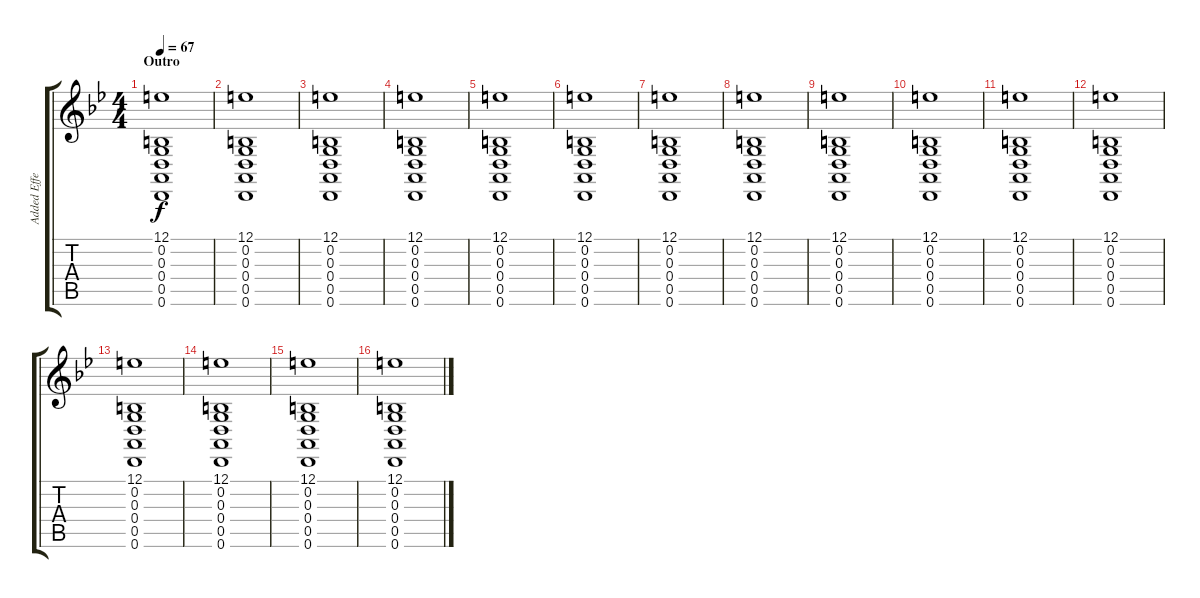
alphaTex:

\track ("Added Effects 2" "Added Effe") {instrument seashore}
\staff {score tabs}
\tuning (E4 B3 G3 D3 A2 D2) {hide}
\ts (4 4)
\section ("" "Outro")
\tempo 67
\clef g2
\ks bb
(12.1 0.2 0.3 0.4 0.5 0.6).1{dy f volume 5} |
(12.1 0.2 0.3 0.4 0.5 0.6).1{volume 5} |
(12.1 0.2 0.3 0.4 0.5 0.6).1{volume 6} |
(12.1 0.2 0.3 0.4 0.5 0.6).1{volume 6} |
(12.1 0.2 0.3 0.4 0.5 0.6).1{volume 7} |
(12.1 0.2 0.3 0.4 0.5 0.6).1{volume 7} |
(12.1 0.2 0.3 0.4 0.5 0.6).1{volume 8} |
(12.1 0.2 0.3 0.4 0.5 0.6).1{volume 8} |
(12.1 0.2 0.3 0.4 0.5 0.6).1{volume 9} |
(12.1 0.2 0.3 0.4 0.5 0.6).1{volume 9} |
(12.1 0.2 0.3 0.4 0.5 0.6).1{volume 10} |
(12.1 0.2 0.3 0.4 0.5 0.6).1{volume 10} |
(12.1 0.2 0.3 0.4 0.5 0.6).1{volume 11} |
(12.1 0.2 0.3 0.4 0.5 0.6).1{volume 11} |
(12.1 0.2 0.3 0.4 0.5 0.6).1{volume 12} |
(12.1 0.2 0.3 0.4 0.5 0.6).1{volume 12}
